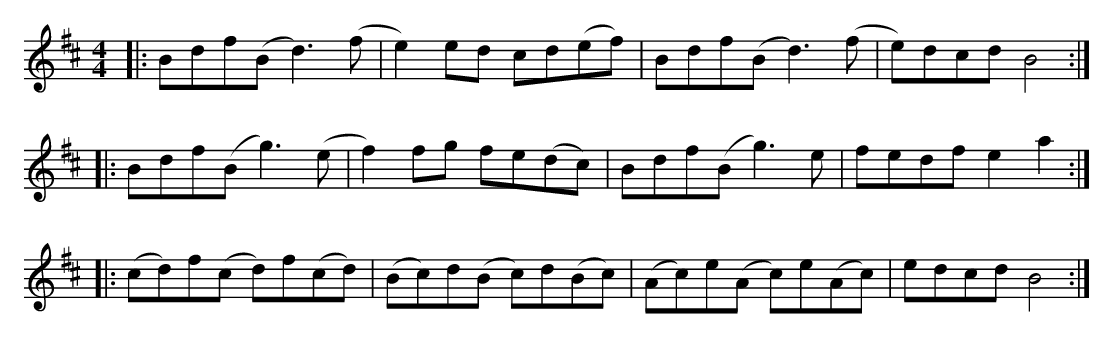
X:1
M:4/4
K:Bmin
|:Bdf(B d3)(f|e2)ed cd(ef)|Bdf(B d3)(f|e)dcd B4:|
|:Bdf(B g3)(e|f2)fg fe(dc)|Bdf(B g3)e|fedf e2a2:|
|:(cd)f(c d)f(cd)|(Bc)d(B c)d(Bc)|(Ac)e(A c)e(Ac)|edcd B4:|
